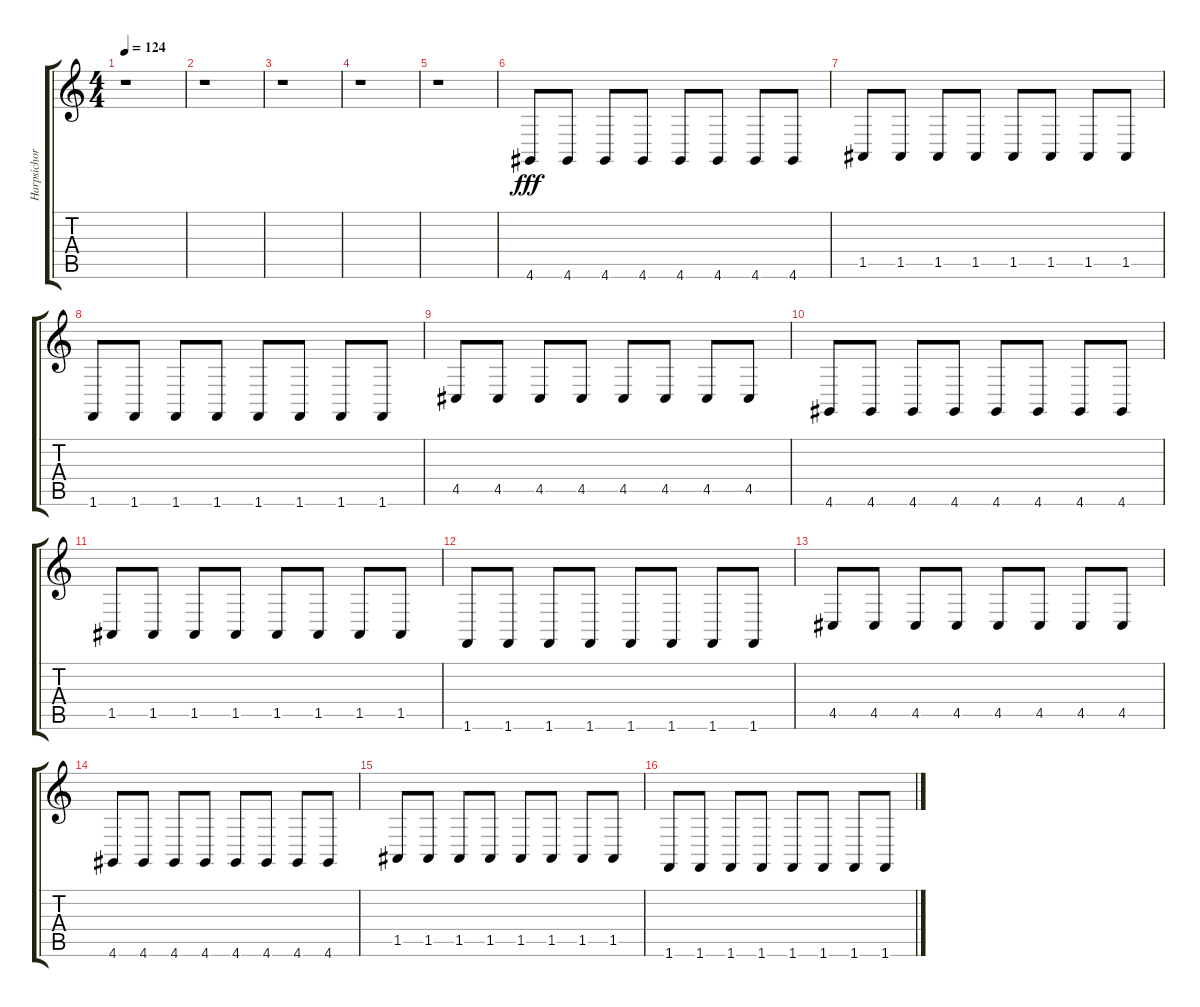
\track ("Harpsichord" "Harpsichor") {instrument harpsichord}
\staff {score tabs}
\tuning (E4 B3 G3 D3 A2 E2) {hide}
\ts (4 4)
\tempo 124
\clef g2
\ks c
r.1{dy f} |
r.1 |
r.1 |
r.1 |
r.1 |
4.6.8{dy fff} 4.6.8 4.6.8 4.6.8 4.6.8 4.6.8 4.6.8 4.6.8 |
1.5.8 1.5.8 1.5.8 1.5.8 1.5.8 1.5.8 1.5.8 1.5.8 |
1.6.8 1.6.8 1.6.8 1.6.8 1.6.8 1.6.8 1.6.8 1.6.8 |
4.5.8 4.5.8 4.5.8 4.5.8 4.5.8 4.5.8 4.5.8 4.5.8 |
4.6.8 4.6.8 4.6.8 4.6.8 4.6.8 4.6.8 4.6.8 4.6.8 |
1.5.8 1.5.8 1.5.8 1.5.8 1.5.8 1.5.8 1.5.8 1.5.8 |
1.6.8 1.6.8 1.6.8 1.6.8 1.6.8 1.6.8 1.6.8 1.6.8 |
4.5.8 4.5.8 4.5.8 4.5.8 4.5.8 4.5.8 4.5.8 4.5.8 |
4.6.8 4.6.8 4.6.8 4.6.8 4.6.8 4.6.8 4.6.8 4.6.8 |
1.5.8 1.5.8 1.5.8 1.5.8 1.5.8 1.5.8 1.5.8 1.5.8 |
1.6.8 1.6.8 1.6.8 1.6.8 1.6.8 1.6.8 1.6.8 1.6.8
